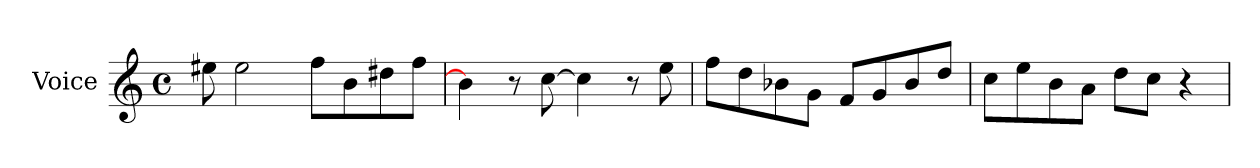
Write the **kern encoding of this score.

**kern
*part1
*staff1
*I"Voice
*I'Voice
*clefG2
*M4/4
*met(c)
=1
8ee#X\
2ee#\
8ff\L
8b\
8dd#X\
8ff\J
=2
4b\]
8r
[>8cc\
4cc\]
8r
8ee\
=3
8ff\L
8dd\
8b-X\
8g\J
8f/L
8g/
8b-/
8dd/J
=4
8cc\L
8ee\
8b\
8a\J
8dd\L
8cc\J
4r
=
*-
